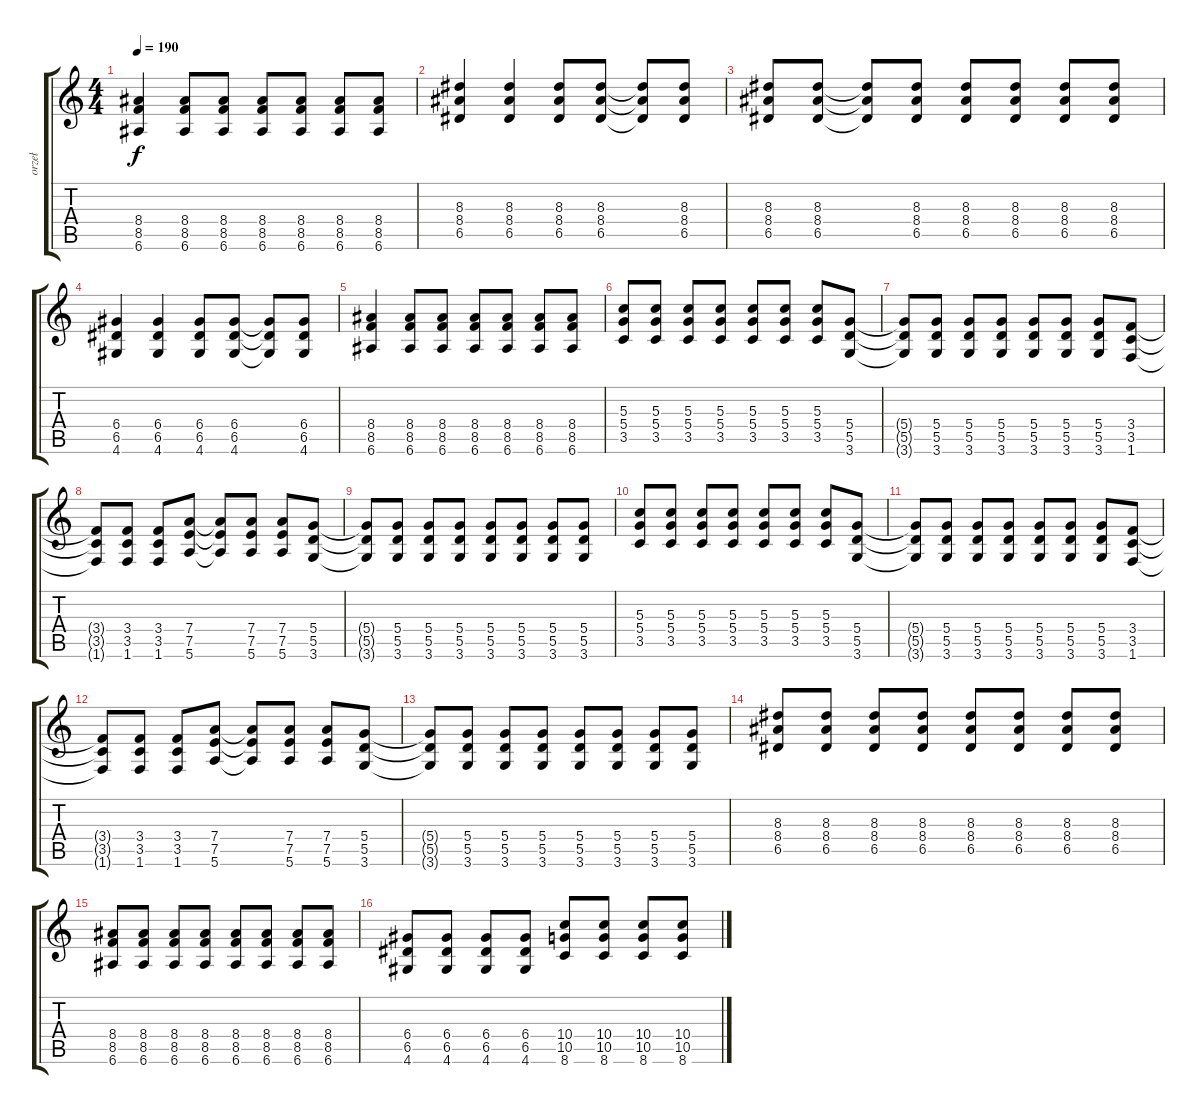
\track ("orzeł" "orzeł") {instrument overdrivenguitar}
\staff {score tabs}
\tuning (E4 B3 G3 D3 A2 E2) {hide}
\ts (4 4)
\tempo 190
\clef g2
\ks c
(8.4 8.5 6.6).4{dy f} (8.4 8.5 6.6).8 (8.4 8.5 6.6).8 (8.4 8.5 6.6).8 (8.4 8.5 6.6).8 (8.4 8.5 6.6).8 (8.4 8.5 6.6).8 |
(8.3 8.4 6.5).4 (8.3 8.4 6.5).4 (8.3 8.4 6.5).8 (8.3 8.4 6.5).8 (8.3{t} 8.4{t} 6.5{t}).8 (8.3 8.4 6.5).8 |
(8.3 8.4 6.5).8 (8.3 8.4 6.5).8 (8.3{t} 8.4{t} 6.5{t}).8 (8.3 8.4 6.5).8 (8.3 8.4 6.5).8 (8.3 8.4 6.5).8 (8.3 8.4 6.5).8 (8.3 8.4 6.5).8 |
(6.4 6.5 4.6).4 (6.4 6.5 4.6).4 (6.4 6.5 4.6).8 (6.4 6.5 4.6).8 (6.4{t} 6.5{t} 4.6{t}).8 (6.4 6.5 4.6).8 |
(8.4 8.5 6.6).4 (8.4 8.5 6.6).8 (8.4 8.5 6.6).8 (8.4 8.5 6.6).8 (8.4 8.5 6.6).8 (8.4 8.5 6.6).8 (8.4 8.5 6.6).8 |
(5.3 5.4 3.5).8 (5.3 5.4 3.5).8 (5.3 5.4 3.5).8 (5.3 5.4 3.5).8 (5.3 5.4 3.5).8 (5.3 5.4 3.5).8 (5.3 5.4 3.5).8 (5.4 5.5 3.6).8 |
(5.4{t} 5.5{t} 3.6{t}).8 (5.4 5.5 3.6).8 (5.4 5.5 3.6).8 (5.4 5.5 3.6).8 (5.4 5.5 3.6).8 (5.4 5.5 3.6).8 (5.4 5.5 3.6).8 (3.4 3.5 1.6).8 |
(3.4{t} 3.5{t} 1.6{t}).8 (3.4 3.5 1.6).8 (3.4 3.5 1.6).8 (7.4 7.5 5.6).8 (7.4{t} 7.5{t} 5.6{t}).8 (7.4 7.5 5.6).8 (7.4 7.5 5.6).8 (5.4 5.5 3.6).8 |
(5.4{t} 5.5{t} 3.6{t}).8 (5.4 5.5 3.6).8 (5.4 5.5 3.6).8 (5.4 5.5 3.6).8 (5.4 5.5 3.6).8 (5.4 5.5 3.6).8 (5.4 5.5 3.6).8 (5.4 5.5 3.6).8 |
(5.3 5.4 3.5).8 (5.3 5.4 3.5).8 (5.3 5.4 3.5).8 (5.3 5.4 3.5).8 (5.3 5.4 3.5).8 (5.3 5.4 3.5).8 (5.3 5.4 3.5).8 (5.4 5.5 3.6).8 |
(5.4{t} 5.5{t} 3.6{t}).8 (5.4 5.5 3.6).8 (5.4 5.5 3.6).8 (5.4 5.5 3.6).8 (5.4 5.5 3.6).8 (5.4 5.5 3.6).8 (5.4 5.5 3.6).8 (3.4 3.5 1.6).8 |
(3.4{t} 3.5{t} 1.6{t}).8 (3.4 3.5 1.6).8 (3.4 3.5 1.6).8 (7.4 7.5 5.6).8 (7.4{t} 7.5{t} 5.6{t}).8 (7.4 7.5 5.6).8 (7.4 7.5 5.6).8 (5.4 5.5 3.6).8 |
(5.4{t} 5.5{t} 3.6{t}).8 (5.4 5.5 3.6).8 (5.4 5.5 3.6).8 (5.4 5.5 3.6).8 (5.4 5.5 3.6).8 (5.4 5.5 3.6).8 (5.4 5.5 3.6).8 (5.4 5.5 3.6).8 |
(8.3 8.4 6.5).8 (8.3 8.4 6.5).8 (8.3 8.4 6.5).8 (8.3 8.4 6.5).8 (8.3 8.4 6.5).8 (8.3 8.4 6.5).8 (8.3 8.4 6.5).8 (8.3 8.4 6.5).8 |
(8.4 8.5 6.6).8 (8.4 8.5 6.6).8 (8.4 8.5 6.6).8 (8.4 8.5 6.6).8 (8.4 8.5 6.6).8 (8.4 8.5 6.6).8 (8.4 8.5 6.6).8 (8.4 8.5 6.6).8 |
(6.4 6.5 4.6).8 (6.4 6.5 4.6).8 (6.4 6.5 4.6).8 (6.4 6.5 4.6).8 (10.4 10.5 8.6).8 (10.4 10.5 8.6).8 (10.4 10.5 8.6).8 (10.4 10.5 8.6).8
